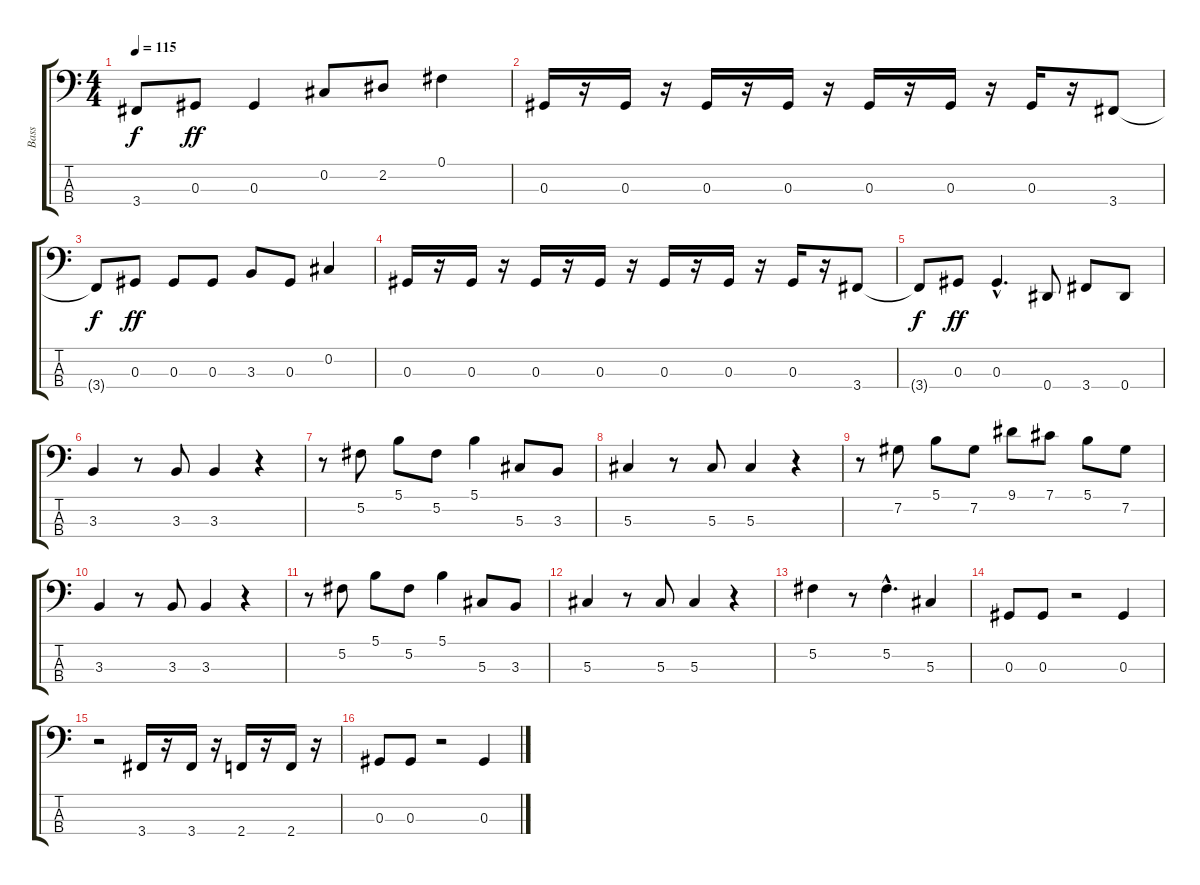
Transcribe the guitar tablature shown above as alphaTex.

\track ("Bass" "Bass") {instrument electricbasspick}
\staff {score tabs}
\tuning (Gb2 Db2 Ab1 Eb1) {hide}
\ts (4 4)
\tempo 115
\clef f4
\ks c
3.4{t}.8{dy f} 0.3.8{dy ff} 0.3.4 0.2.8 2.2.8 0.1.4 |
0.3.16 r.16 0.3.16 r.16 0.3.16 r.16 0.3.16 r.16 0.3.16 r.16 0.3.16 r.16 0.3.16 r.16 3.4.8 |
3.4{t}.8{dy f} 0.3.8{dy ff} 0.3.8 0.3.8 3.3.8 0.3.8 0.2.4 |
0.3.16 r.16 0.3.16 r.16 0.3.16 r.16 0.3.16 r.16 0.3.16 r.16 0.3.16 r.16 0.3.16 r.16 3.4.8 |
3.4{t}.8{dy f} 0.3.8{dy ff} 0.3{hac}.4{d} 0.4.8 3.4.8 0.4.8 |
3.3.4 r.8 3.3.8 3.3.4 r.4 |
r.8 5.2.8 5.1.8 5.2.8 5.1.4 5.3.8 3.3.8 |
5.3.4 r.8 5.3.8 5.3.4 r.4 |
r.8 7.2.8 5.1.8 7.2.8 9.1.8 7.1.8 5.1.8 7.2.8 |
3.3.4 r.8 3.3.8 3.3.4 r.4 |
r.8 5.2.8 5.1.8 5.2.8 5.1.4 5.3.8 3.3.8 |
5.3.4 r.8 5.3.8 5.3.4 r.4 |
5.2.4 r.8 5.2{hac}.4{d} 5.3.4 |
0.3.8 0.3.8 r.2 0.3.4 |
r.2 3.4.16 r.16 3.4.16 r.16 2.4.16 r.16 2.4.16 r.16 |
0.3.8 0.3.8 r.2 0.3.4
